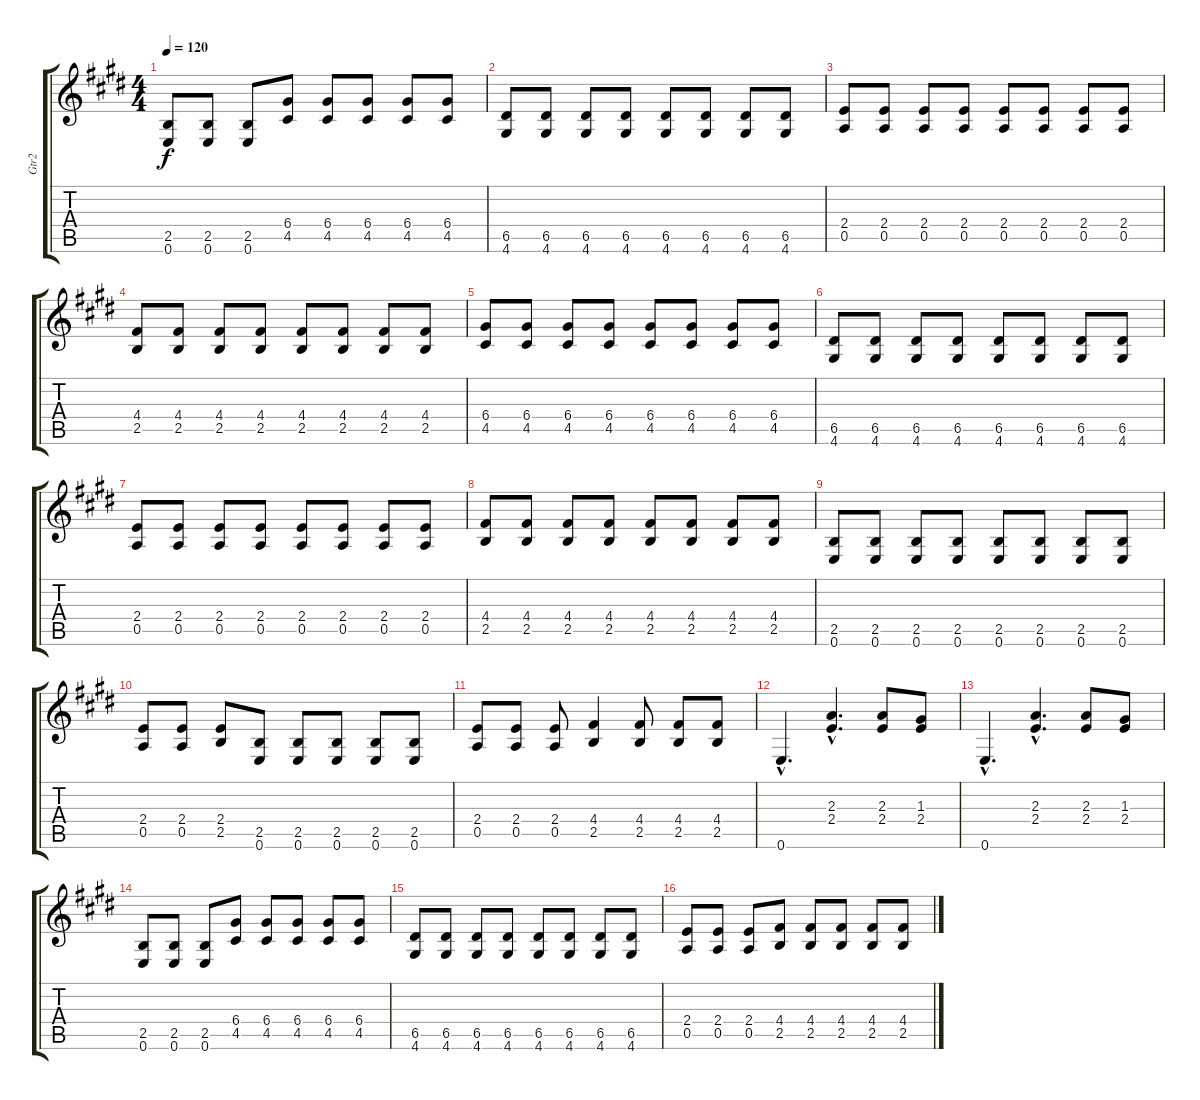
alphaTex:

\track ("Gtr2" "Gtr2") {instrument electricguitarmuted}
\staff {score tabs}
\tuning (E4 B3 G3 D3 A2 E2) {hide}
\ts (4 4)
\tempo 120
\clef g2
\ks e
(2.5 0.6).8{dy f} (2.5 0.6).8 (2.5 0.6).8 (6.4 4.5).8 (6.4 4.5).8 (6.4 4.5).8 (6.4 4.5).8 (6.4 4.5).8 |
(6.5 4.6).8 (6.5 4.6).8 (6.5 4.6).8 (6.5 4.6).8 (6.5 4.6).8 (6.5 4.6).8 (6.5 4.6).8 (6.5 4.6).8 |
(2.4 0.5).8 (2.4 0.5).8 (2.4 0.5).8 (2.4 0.5).8 (2.4 0.5).8 (2.4 0.5).8 (2.4 0.5).8 (2.4 0.5).8 |
(4.4 2.5).8 (4.4 2.5).8 (4.4 2.5).8 (4.4 2.5).8 (4.4 2.5).8 (4.4 2.5).8 (4.4 2.5).8 (4.4 2.5).8 |
(6.4 4.5).8 (6.4 4.5).8 (6.4 4.5).8 (6.4 4.5).8 (6.4 4.5).8 (6.4 4.5).8 (6.4 4.5).8 (6.4 4.5).8 |
(6.5 4.6).8 (6.5 4.6).8 (6.5 4.6).8 (6.5 4.6).8 (6.5 4.6).8 (6.5 4.6).8 (6.5 4.6).8 (6.5 4.6).8 |
(2.4 0.5).8 (2.4 0.5).8 (2.4 0.5).8 (2.4 0.5).8 (2.4 0.5).8 (2.4 0.5).8 (2.4 0.5).8 (2.4 0.5).8 |
(4.4 2.5).8 (4.4 2.5).8 (4.4 2.5).8 (4.4 2.5).8 (4.4 2.5).8 (4.4 2.5).8 (4.4 2.5).8 (4.4 2.5).8 |
(2.5 0.6).8 (2.5 0.6).8 (2.5 0.6).8 (2.5 0.6).8 (2.5 0.6).8 (2.5 0.6).8 (2.5 0.6).8 (2.5 0.6).8 |
(2.4 0.5).8 (2.4 0.5).8 (2.4 2.5).8 (2.5 0.6).8 (2.5 0.6).8 (2.5 0.6).8 (2.5 0.6).8 (2.5 0.6).8 |
(2.4 0.5).8 (2.4 0.5).8 (2.4 0.5).8 (4.4 2.5).4 (4.4 2.5).8 (4.4 2.5).8 (4.4 2.5).8 |
0.6{hac}.4{d} (2.3{hac} 2.4{hac}).4{d} (2.3 2.4).8 (1.3 2.4).8 |
0.6{hac}.4{d} (2.3{hac} 2.4{hac}).4{d} (2.3 2.4).8 (1.3 2.4).8 |
(2.5 0.6).8 (2.5 0.6).8 (2.5 0.6).8 (6.4 4.5).8 (6.4 4.5).8 (6.4 4.5).8 (6.4 4.5).8 (6.4 4.5).8 |
(6.5 4.6).8 (6.5 4.6).8 (6.5 4.6).8 (6.5 4.6).8 (6.5 4.6).8 (6.5 4.6).8 (6.5 4.6).8 (6.5 4.6).8 |
(2.4 0.5).8 (2.4 0.5).8 (2.4 0.5).8 (4.4 2.5).8 (4.4 2.5).8 (4.4 2.5).8 (4.4 2.5).8 (4.4 2.5).8
